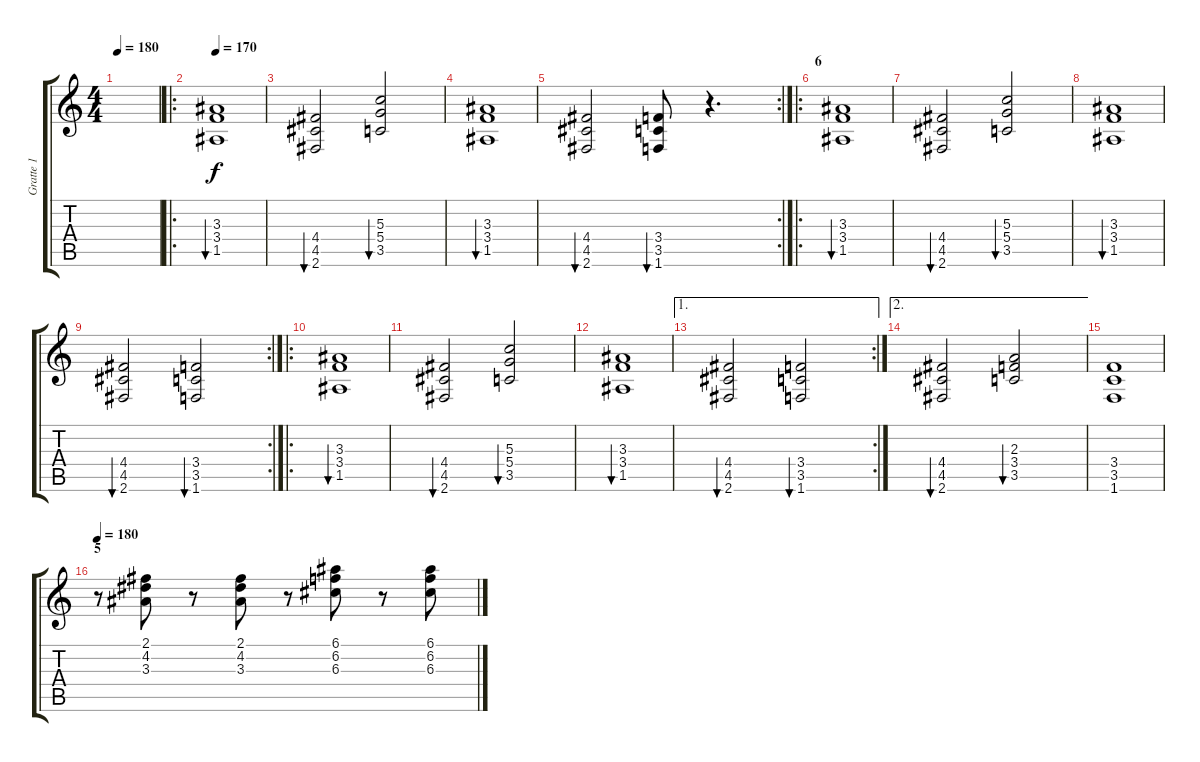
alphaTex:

\track ("Gratte 1" "Gratte 1") {instrument overdrivenguitar}
\staff {score tabs}
\tuning (E4 B3 G3 D3 A2 E2) {hide}
\ts (4 4)
\tempo 180
\clef g2
\ks c
|
\ro
\tempo 170
(3.3 3.4 1.5).1{bu 60 volume 16} |
(4.4 4.5 2.6).2{bu 60} (5.3 5.4 3.5).2{bu 60} |
(3.3 3.4 1.5).1{bu 60} |
\rc 2
(4.4 4.5 2.6).2{bu 60} (3.4 3.5 1.6).8{bu 60} r.4{d} |
\ro
\section ("" "6")
(3.3 3.4 1.5).1{bu 60} |
(4.4 4.5 2.6).2{bu 60} (5.3 5.4 3.5).2{bu 60} |
(3.3 3.4 1.5).1{bu 60} |
\rc 2
(4.4 4.5 2.6).2{bu 60} (3.4 3.5 1.6).2{bu 60} |
\ro
(3.3 3.4 1.5).1{bu 60} |
(4.4 4.5 2.6).2{bu 60} (5.3 5.4 3.5).2{bu 60} |
(3.3 3.4 1.5).1{bu 60} |
\ae 1
\rc 2
(4.4 4.5 2.6).2{bu 60} (3.4 3.5 1.6).2{bu 60} |
\ae 2
(4.4 4.5 2.6).2{bu 60} (2.3 3.4 3.5).2{bu 240} |
(3.4 3.5 1.6).1 |
\section ("" "5")
\tempo 180
r.8 (2.1 4.2 3.3).8 r.8 (2.1 4.2 3.3).8 r.8 (6.1 6.2 6.3).8 r.8 (6.1 6.2 6.3).8
